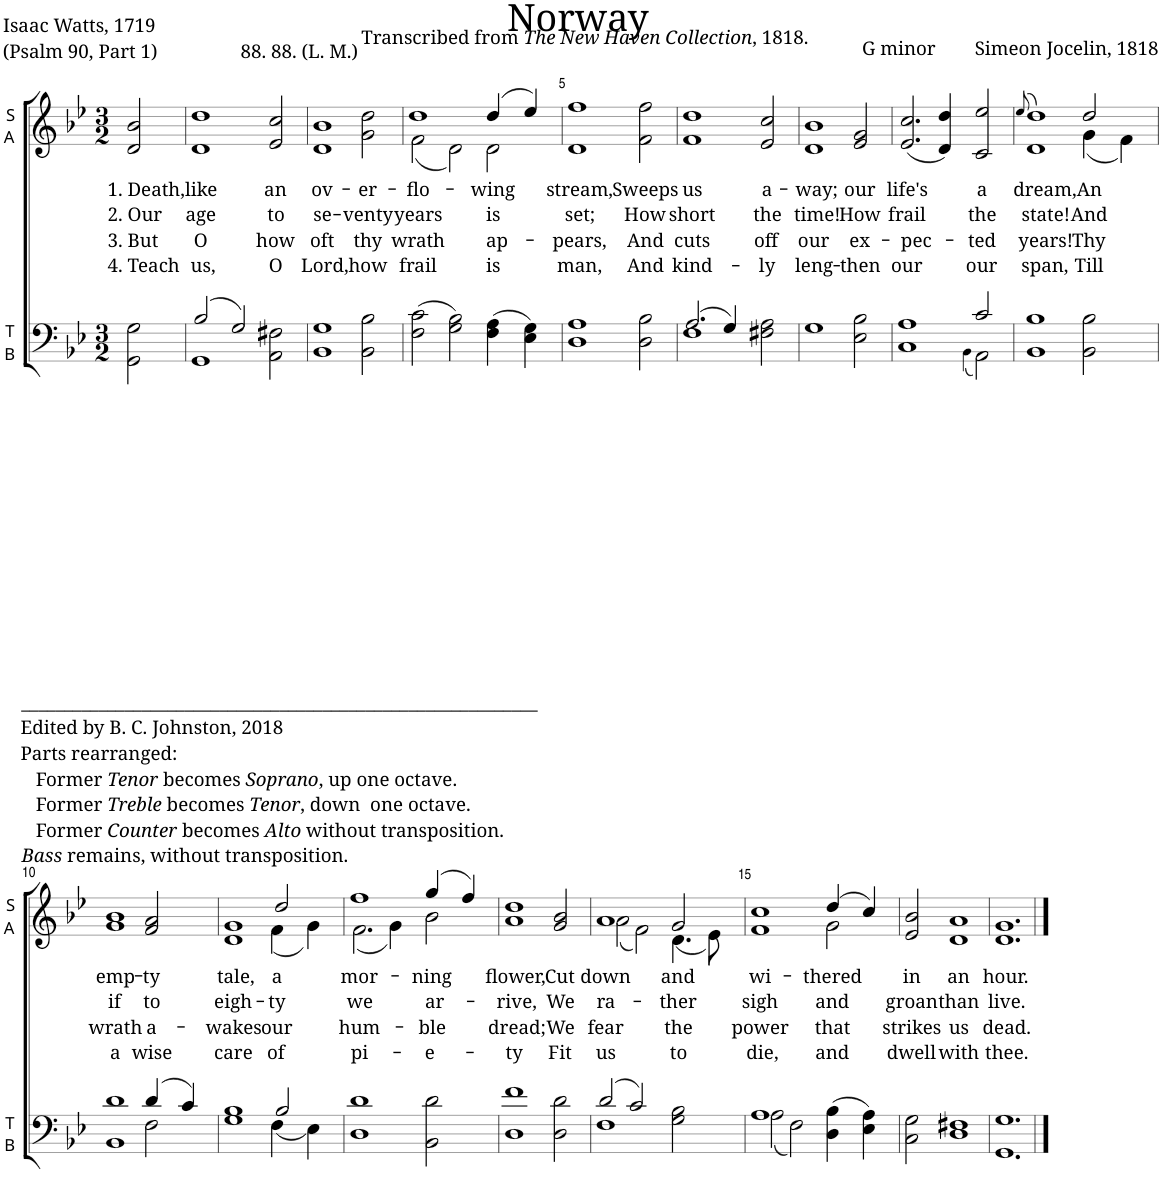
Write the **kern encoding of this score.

**kern	**kern	**text	**text	**text	**text
*part2	*part1	*part1	*part1	*part1	*part1
*staff2	*staff1	*staff1	*staff1	*staff1	*staff1
*I"T B	*I"S A	*	*	*	*
*I'T B	*I'S A	*	*	*	*
*clefF4	*clefG2	*	*	*	*
*k[b-e-]	*k[b-e-]	*	*	*	*
*M3/2	*M3/2	*	*	*	*
=1	=1	=1	=1	=1	=1
!LO:TX:b:t=____________________________________________________________	!	!	!	!	!
!LO:TX:b:t=Edited by B. C. Johnston, 2018	!	!	!	!	!
!LO:TX:b:t=Parts rearranged&colon;	!	!	!	!	!
!LO:TX:b:t=Former	!	!	!	!	!
!LO:TX:b:i:t=Tenor	!	!	!	!	!
!LO:TX:b:t=becomes	!	!	!	!	!
!LO:TX:b:i:t=Soprano	!	!	!	!	!
!LO:TX:b:t=, up one octave.	!	!	!	!	!
!LO:TX:b:t=Former	!	!	!	!	!
!LO:TX:b:i:t=Treble	!	!	!	!	!
!LO:TX:b:t=becomes	!	!	!	!	!
!LO:TX:b:i:t=Tenor	!	!	!	!	!
!LO:TX:b:t=, down  one octave.	!	!	!	!	!
!LO:TX:b:t=Former	!	!	!	!	!
!LO:TX:b:i:t=Counter	!	!	!	!	!
!LO:TX:b:t=becomes	!	!	!	!	!
!LO:TX:b:i:t=Alto	!	!	!	!	!
!LO:TX:b:t=without transposition.	!	!	!	!	!
!LO:TX:b:i:t=Bass	!	!	!	!	!
!LO:TX:b:t=remains, without transposition.	!	!	!	!	!
!	!	!LO:LY:b	!LO:LY:b	!LO:LY:b	!LO:LY:b
2GG\ 2G\	2d/ 2b-/	1. Death,	2. Our	3. But	4. Teach
=2	=2	=2	=2	=2	=2
*^	*	*	*	*	*
!	!	!	!LO:LY:b	!LO:LY:b	!LO:LY:b	!LO:LY:b
*	*	*^	*	*	*	*
(2B-/	1GG	1dd	1d	like	age	O	us,
2G/)	.	.	.	.	.	.	.
!	!	!	!	!LO:LY:b	!LO:LY:b	!LO:LY:b	!LO:LY:b
2AA\ 2F#X\	2ryy	2e-/ 2cc/	2ryy	an	to	how	O
=3	=3	=3	=3	=3	=3	=3	=3
!	!	!	!	!LO:LY:b	!LO:LY:b	!LO:LY:b	!LO:LY:b
1G	1BB-	1b-	1d	ov-	se-	oft	Lord,
!	!	!	!	!LO:LY:b	!LO:LY:b	!LO:LY:b	!LO:LY:b
2BB-\ 2B-\	2ryy	2g\ 2dd\	2ryy	-er-	-venty	thy	how
=4	=4	=4	=4	=4	=4	=4	=4
!	!	!	!	!LO:LY:b	!LO:LY:b	!LO:LY:b	!LO:LY:b
*v	*v	*	*	*	*	*	*
(2F\ 2c\	1dd	(2f\	-flo-	years	wrath	frail
2G\ 2B-\)	.	2d\)	.	.	.	.
!	!	!	!LO:LY:b	!LO:LY:b	!LO:LY:b	!LO:LY:b
(4F\ 4A\	(4dd/	2d\	-wing	is	ap-	is
4E-\ 4G\)	4ee-/)	.	.	.	.	.
=5	=5	=5	=5	=5	=5	=5
*^	*	*	*	*	*	*
!	!	!	!	!LO:LY:b	!LO:LY:b	!LO:LY:b	!LO:LY:b
1A	1D	1ff	1d	stream,	set;	-pears,	man,
!	!	!	!	!LO:LY:b	!LO:LY:b	!LO:LY:b	!LO:LY:b
2D\ 2B-\	2ryy	2f\ 2ff\	2ryy	Sweeps	How	And	And
=6	=6	=6	=6	=6	=6	=6	=6
!	!	!	!	!LO:LY:b	!LO:LY:b	!LO:LY:b	!LO:LY:b
(2.A/	1F	1dd	1f	us	short	cuts	kind-
4G/)	.	.	.	.	.	.	.
!	!	!	!	!LO:LY:b	!LO:LY:b	!LO:LY:b	!LO:LY:b
2ryy	2F#X\ 2A\	2e-/ 2cc/	2ryy	a-	the	off	-ly
=7	=7	=7	=7	=7	=7	=7	=7
!	!	!	!	!LO:LY:b	!LO:LY:b	!LO:LY:b	!LO:LY:b
1G	1G	1b-	1d	-way;	time!	our	leng-
!	!	!	!	!LO:LY:b	!LO:LY:b	!LO:LY:b	!LO:LY:b
2E-\ 2B-\	2ryy	2e-/ 2g/	2ryy	our	How	ex-	-then
=8	=8	=8	=8	=8	=8	=8	=8
!	!	!	!	!LO:LY:b	!LO:LY:b	!LO:LY:b	!LO:LY:b
*	*	*v	*v	*	*	*	*
1A	1C	(2.e-/ 2.cc/	life's	frail	-pec-	our
.	.	4d/ 4dd/)	.	.	.	.
.	(4qBB-\	.	.	.	.	.
!	!	!	!LO:LY:b	!LO:LY:b	!LO:LY:b	!LO:LY:b
2c/	2AA\)	2c/ 2ee-/	a	the	-ted	our
=9	=9	=9	=9	=9	=9	=9
.	.	(8qee-/	.	.	.	.
!	!	!	!LO:LY:b	!LO:LY:b	!LO:LY:b	!LO:LY:b
*	*	*^	*	*	*	*
1B-	1BB-	1dd)	1d	dream,	state!	years!	span,
!	!	!	!	!LO:LY:b	!LO:LY:b	!LO:LY:b	!LO:LY:b
2BB-\ 2B-\	2ryy	2dd/	(4g\	An	And	Thy	Till
.	.	.	4f\)	.	.	.	.
!!LO:LB:g=z
=10	=10	=10	=10	=10	=10	=10	=10
!	!	!	!	!LO:LY:b	!LO:LY:b	!LO:LY:b	!LO:LY:b
*	*	*v	*v	*	*	*	*
1d	1BB-	1g 1b-	emp-	if	wrath	a
!	!	!	!LO:LY:b	!LO:LY:b	!LO:LY:b	!LO:LY:b
(4d/	2F\	2f/ 2a/	-ty	to	a-	wise
4c/)	.	.	.	.	.	.
=11	=11	=11	=11	=11	=11	=11
!	!	!	!LO:LY:b	!LO:LY:b	!LO:LY:b	!LO:LY:b
*	*	*^	*	*	*	*
1B-	1G	1g	1d	tale,	eigh-	-wakes	care
!	!	!	!	!LO:LY:b	!LO:LY:b	!LO:LY:b	!LO:LY:b
2B-/	(4F\	2dd/	(4f\	a	-ty	our	of
.	4E-\)	.	4g\)	.	.	.	.
=12	=12	=12	=12	=12	=12	=12	=12
!	!	!	!	!LO:LY:b	!LO:LY:b	!LO:LY:b	!LO:LY:b
1d	1D	1ff	(2.f\	mor-	we	hum-	pi-
.	.	.	4g\)	.	.	.	.
!	!	!	!	!LO:LY:b	!LO:LY:b	!LO:LY:b	!LO:LY:b
2BB-\ 2d\	2ryy	(4gg/	2b-\	ning	ar-	-ble	-e-
.	.	4ff/)	.	.	.	.	.
*	*	*v	*v	*	*	*	*
=13	=13	=13	=13	=13	=13	=13
!	!	!	!LO:LY:b	!LO:LY:b	!LO:LY:b	!LO:LY:b
1f	1D	1a 1dd	flower,	-rive,	dread;	-ty
!	!	!	!LO:LY:b	!LO:LY:b	!LO:LY:b	!LO:LY:b
2D\ 2d\	2ryy	2g/ 2b-/	Cut	We	We	Fit
=14	=14	=14	=14	=14	=14	=14
!	!	!	!LO:LY:b	!LO:LY:b	!LO:LY:b	!LO:LY:b
*	*	*^	*	*	*	*
(2d/	1F	1a	(2a\	down	ra-	fear	us
2c/)	.	.	2f\)	.	.	.	.
!	!	!	!	!LO:LY:b	!LO:LY:b	!LO:LY:b	!LO:LY:b
2G\ 2B-\	2ryy	2g/	(4.d\	and	-ther	the	to
.	.	.	8e-\)	.	.	.	.
=15	=15	=15	=15	=15	=15	=15	=15
!	!	!	!	!LO:LY:b	!LO:LY:b	!LO:LY:b	!LO:LY:b
1A	(2A\	1cc	1f	wi-	sigh	power	die,
.	2F\)	.	.	.	.	.	.
!	!	!	!	!LO:LY:b	!LO:LY:b	!LO:LY:b	!LO:LY:b
(4D\ 4B-\	2ryy	(4dd/	2g\	-thered	and	that	and
4E-\ 4A\)	.	4cc/)	.	.	.	.	.
*	*	*v	*v	*	*	*	*
=16	=16	=16	=16	=16	=16	=16
!	!	!	!LO:LY:b	!LO:LY:b	!LO:LY:b	!LO:LY:b
2C\ 2G\	2ryy	2e-/ 2b-/	in	groan	strikes	dwell
!	!	!	!LO:LY:b	!LO:LY:b	!LO:LY:b	!LO:LY:b
1F#X	1D	1d 1a	an	than	us	with
=17	=17	=17	=17	=17	=17	=17
!	!	!	!LO:LY:b	!LO:LY:b	!LO:LY:b	!LO:LY:b
*	*	*^	*	*	*	*
1.G	1.GG	1.g	1.d	hour.	live.	dead.	thee.
*v	*v	*	*	*	*	*	*
*	*v	*v	*	*	*	*
==	==	==	==	==	==
*-	*-	*-	*-	*-	*-
